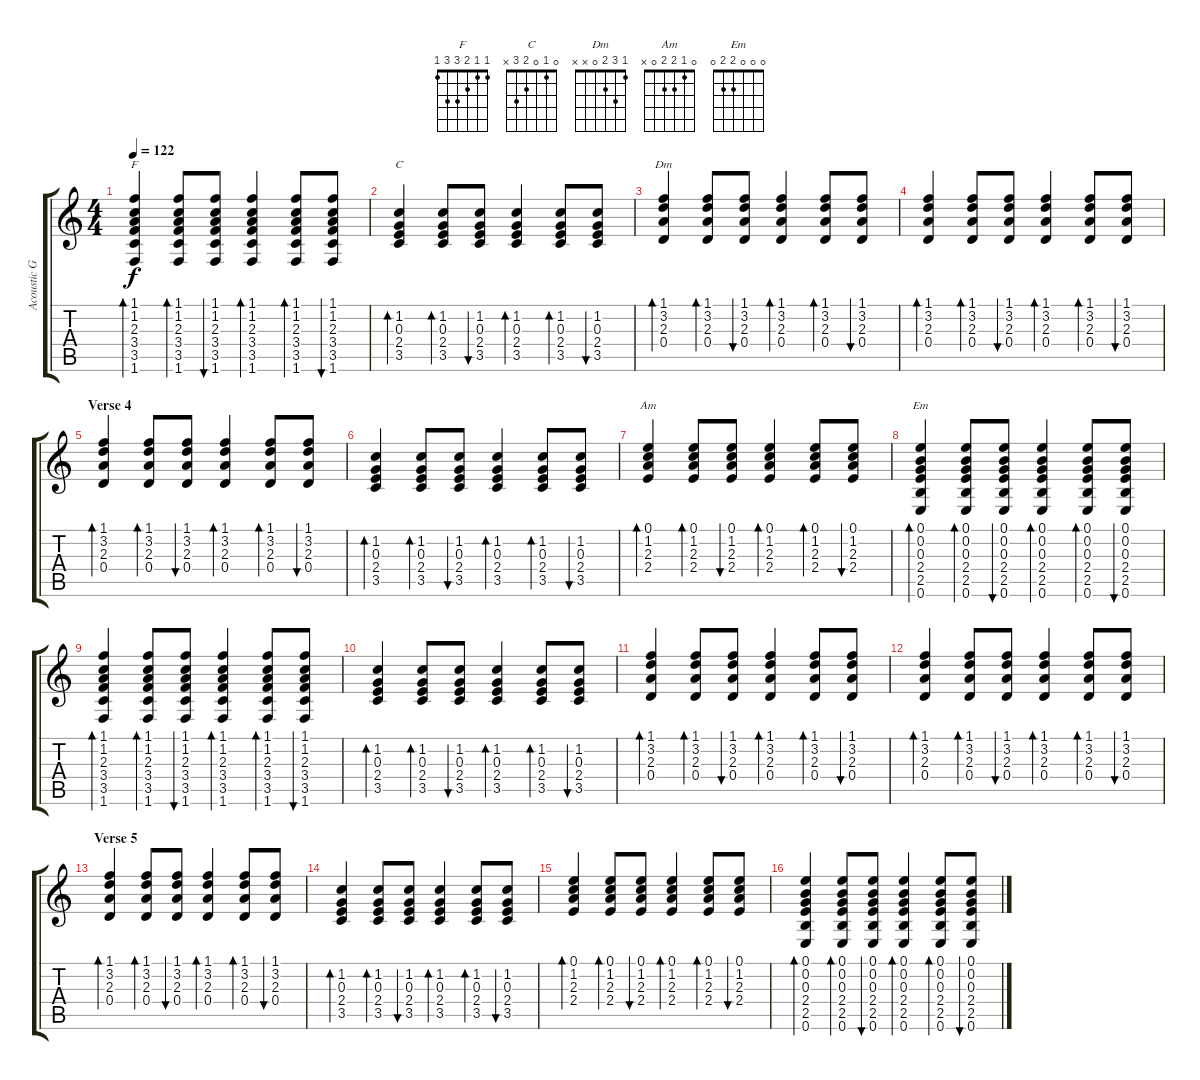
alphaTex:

\track ("Acoustic Guitar 1" "Acoustic G") {instrument acousticguitarsteel}
\staff {score tabs}
\tuning (E4 B3 G3 D3 A2 E2) {hide}
\chord ("F" 1 1 2 3 3 1)
\chord ("C" 0 1 0 2 3 x)
\chord ("Dm" 1 3 2 0 x x)
\chord ("Am" 0 1 2 2 0 x)
\chord ("Em" 0 0 0 2 2 0)
\ts (4 4)
\tempo 122
\clef g2
\ks c
(1.1 1.2 2.3 3.4 3.5 1.6).4{bd 60 ch "F" dy f} (1.1 1.2 2.3 3.4 3.5 1.6).8{bd 60} (1.1 1.2 2.3 3.4 3.5 1.6).8{bu 60} (1.1 1.2 2.3 3.4 3.5 1.6).4{bd 60} (1.1 1.2 2.3 3.4 3.5 1.6).8{bd 60} (1.1 1.2 2.3 3.4 3.5 1.6).8{bu 60} |
(1.2 0.3 2.4 3.5).4{bd 60 ch "C"} (1.2 0.3 2.4 3.5).8{bd 60} (1.2 0.3 2.4 3.5).8{bu 60} (1.2 0.3 2.4 3.5).4{bd 60} (1.2 0.3 2.4 3.5).8{bd 60} (1.2 0.3 2.4 3.5).8{bu 60} |
(1.1 3.2 2.3 0.4).4{bd 60 ch "Dm"} (1.1 3.2 2.3 0.4).8{bd 60} (1.1 3.2 2.3 0.4).8{bu 60} (1.1 3.2 2.3 0.4).4{bd 60} (1.1 3.2 2.3 0.4).8{bd 60} (1.1 3.2 2.3 0.4).8{bu 60} |
(1.1 3.2 2.3 0.4).4{bd 60} (1.1 3.2 2.3 0.4).8{bd 60} (1.1 3.2 2.3 0.4).8{bu 60} (1.1 3.2 2.3 0.4).4{bd 60} (1.1 3.2 2.3 0.4).8{bd 60} (1.1 3.2 2.3 0.4).8{bu 60} |
\section ("" "Verse 4")
(1.1 3.2 2.3 0.4).4{bd 60} (1.1 3.2 2.3 0.4).8{bd 60} (1.1 3.2 2.3 0.4).8{bu 60} (1.1 3.2 2.3 0.4).4{bd 60} (1.1 3.2 2.3 0.4).8{bd 60} (1.1 3.2 2.3 0.4).8{bu 60} |
(1.2 0.3 2.4 3.5).4{bd 60} (1.2 0.3 2.4 3.5).8{bd 60} (1.2 0.3 2.4 3.5).8{bu 60} (1.2 0.3 2.4 3.5).4{bd 60} (1.2 0.3 2.4 3.5).8{bd 60} (1.2 0.3 2.4 3.5).8{bu 60} |
(0.1 1.2 2.3 2.4).4{bd 60 ch "Am"} (0.1 1.2 2.3 2.4).8{bd 60} (0.1 1.2 2.3 2.4).8{bu 60} (0.1 1.2 2.3 2.4).4{bd 60} (0.1 1.2 2.3 2.4).8{bd 60} (0.1 1.2 2.3 2.4).8{bu 60} |
(0.1 0.2 0.3 2.4 2.5 0.6).4{bd 60 ch "Em"} (0.1 0.2 0.3 2.4 2.5 0.6).8{bd 60} (0.1 0.2 0.3 2.4 2.5 0.6).8{bu 60} (0.1 0.2 0.3 2.4 2.5 0.6).4{bd 60} (0.1 0.2 0.3 2.4 2.5 0.6).8{bd 60} (0.1 0.2 0.3 2.4 2.5 0.6).8{bu 60} |
(1.1 1.2 2.3 3.4 3.5 1.6).4{bd 60} (1.1 1.2 2.3 3.4 3.5 1.6).8{bd 60} (1.1 1.2 2.3 3.4 3.5 1.6).8{bu 60} (1.1 1.2 2.3 3.4 3.5 1.6).4{bd 60} (1.1 1.2 2.3 3.4 3.5 1.6).8{bd 60} (1.1 1.2 2.3 3.4 3.5 1.6).8{bu 60} |
(1.2 0.3 2.4 3.5).4{bd 60} (1.2 0.3 2.4 3.5).8{bd 60} (1.2 0.3 2.4 3.5).8{bu 60} (1.2 0.3 2.4 3.5).4{bd 60} (1.2 0.3 2.4 3.5).8{bd 60} (1.2 0.3 2.4 3.5).8{bu 60} |
(1.1 3.2 2.3 0.4).4{bd 60} (1.1 3.2 2.3 0.4).8{bd 60} (1.1 3.2 2.3 0.4).8{bu 60} (1.1 3.2 2.3 0.4).4{bd 60} (1.1 3.2 2.3 0.4).8{bd 60} (1.1 3.2 2.3 0.4).8{bu 60} |
(1.1 3.2 2.3 0.4).4{bd 60} (1.1 3.2 2.3 0.4).8{bd 60} (1.1 3.2 2.3 0.4).8{bu 60} (1.1 3.2 2.3 0.4).4{bd 60} (1.1 3.2 2.3 0.4).8{bd 60} (1.1 3.2 2.3 0.4).8{bu 60} |
\section ("" "Verse 5")
(1.1 3.2 2.3 0.4).4{bd 60} (1.1 3.2 2.3 0.4).8{bd 60} (1.1 3.2 2.3 0.4).8{bu 60} (1.1 3.2 2.3 0.4).4{bd 60} (1.1 3.2 2.3 0.4).8{bd 60} (1.1 3.2 2.3 0.4).8{bu 60} |
(1.2 0.3 2.4 3.5).4{bd 60} (1.2 0.3 2.4 3.5).8{bd 60} (1.2 0.3 2.4 3.5).8{bu 60} (1.2 0.3 2.4 3.5).4{bd 60} (1.2 0.3 2.4 3.5).8{bd 60} (1.2 0.3 2.4 3.5).8{bu 60} |
(0.1 1.2 2.3 2.4).4{bd 60} (0.1 1.2 2.3 2.4).8{bd 60} (0.1 1.2 2.3 2.4).8{bu 60} (0.1 1.2 2.3 2.4).4{bd 60} (0.1 1.2 2.3 2.4).8{bd 60} (0.1 1.2 2.3 2.4).8{bu 60} |
(0.1 0.2 0.3 2.4 2.5 0.6).4{bd 60} (0.1 0.2 0.3 2.4 2.5 0.6).8{bd 60} (0.1 0.2 0.3 2.4 2.5 0.6).8{bu 60} (0.1 0.2 0.3 2.4 2.5 0.6).4{bd 60} (0.1 0.2 0.3 2.4 2.5 0.6).8{bd 60} (0.1 0.2 0.3 2.4 2.5 0.6).8{bu 60}
